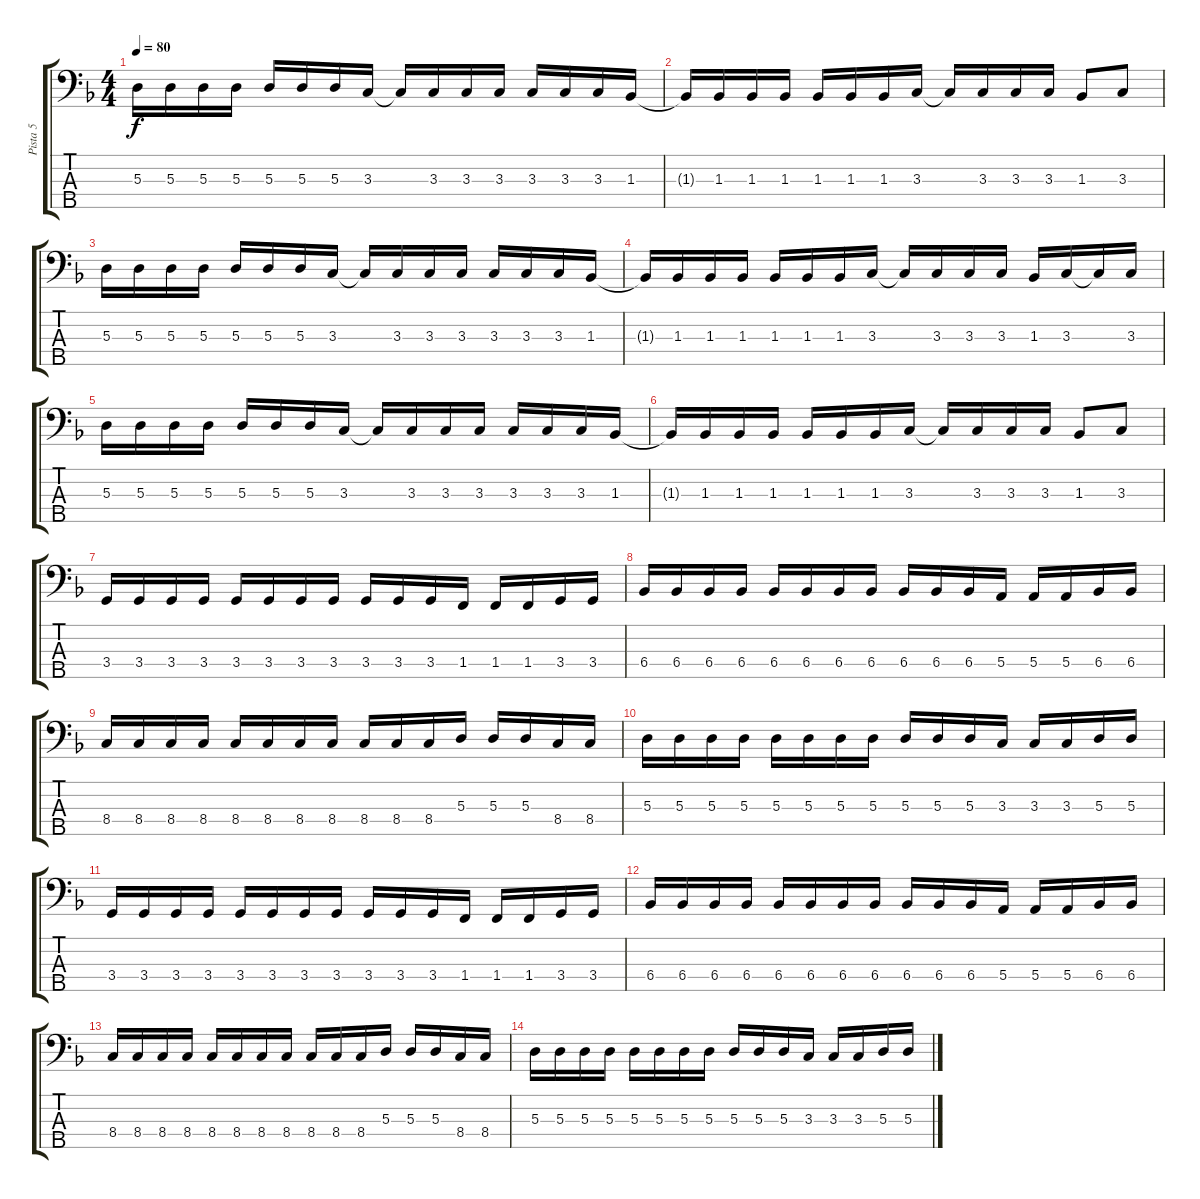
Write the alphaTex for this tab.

\track ("Pista 5" "Pista 5") {instrument electricbassfinger}
\staff {score tabs}
\tuning (G2 D2 A1 E1 B0) {hide}
\ts (4 4)
\tempo 80
\clef f4
\ks f
5.3.16{dy f} 5.3.16 5.3.16 5.3.16 5.3.16 5.3.16 5.3.16 3.3.16 3.3{t}.16 3.3.16 3.3.16 3.3.16 3.3.16 3.3.16 3.3.16 1.3.16 |
1.3{t}.16 1.3.16 1.3.16 1.3.16 1.3.16 1.3.16 1.3.16 3.3.16 3.3{t}.16 3.3.16 3.3.16 3.3.16 1.3.8 3.3.8 |
5.3.16 5.3.16 5.3.16 5.3.16 5.3.16 5.3.16 5.3.16 3.3.16 3.3{t}.16 3.3.16 3.3.16 3.3.16 3.3.16 3.3.16 3.3.16 1.3.16 |
1.3{t}.16 1.3.16 1.3.16 1.3.16 1.3.16 1.3.16 1.3.16 3.3.16 3.3{t}.16 3.3.16 3.3.16 3.3.16 1.3.16 3.3.16 3.3{t}.16 3.3.16 |
5.3.16 5.3.16 5.3.16 5.3.16 5.3.16 5.3.16 5.3.16 3.3.16 3.3{t}.16 3.3.16 3.3.16 3.3.16 3.3.16 3.3.16 3.3.16 1.3.16 |
1.3{t}.16 1.3.16 1.3.16 1.3.16 1.3.16 1.3.16 1.3.16 3.3.16 3.3{t}.16 3.3.16 3.3.16 3.3.16 1.3.8 3.3.8 |
3.4.16 3.4.16 3.4.16 3.4.16 3.4.16 3.4.16 3.4.16 3.4.16 3.4.16 3.4.16 3.4.16 1.4.16 1.4.16 1.4.16 3.4.16 3.4.16 |
6.4.16 6.4.16 6.4.16 6.4.16 6.4.16 6.4.16 6.4.16 6.4.16 6.4.16 6.4.16 6.4.16 5.4.16 5.4.16 5.4.16 6.4.16 6.4.16 |
8.4.16 8.4.16 8.4.16 8.4.16 8.4.16 8.4.16 8.4.16 8.4.16 8.4.16 8.4.16 8.4.16 5.3.16 5.3.16 5.3.16 8.4.16 8.4.16 |
5.3.16 5.3.16 5.3.16 5.3.16 5.3.16 5.3.16 5.3.16 5.3.16 5.3.16 5.3.16 5.3.16 3.3.16 3.3.16 3.3.16 5.3.16 5.3.16 |
3.4.16{volume 0} 3.4.16 3.4.16 3.4.16 3.4.16 3.4.16 3.4.16 3.4.16 3.4.16 3.4.16 3.4.16 1.4.16 1.4.16 1.4.16 3.4.16 3.4.16 |
6.4.16 6.4.16 6.4.16 6.4.16 6.4.16 6.4.16 6.4.16 6.4.16 6.4.16 6.4.16 6.4.16 5.4.16 5.4.16 5.4.16 6.4.16 6.4.16 |
8.4.16 8.4.16 8.4.16 8.4.16 8.4.16 8.4.16 8.4.16 8.4.16 8.4.16 8.4.16 8.4.16 5.3.16 5.3.16 5.3.16 8.4.16 8.4.16 |
5.3.16 5.3.16 5.3.16 5.3.16 5.3.16 5.3.16 5.3.16 5.3.16 5.3.16 5.3.16 5.3.16 3.3.16 3.3.16 3.3.16 5.3.16 5.3.16
